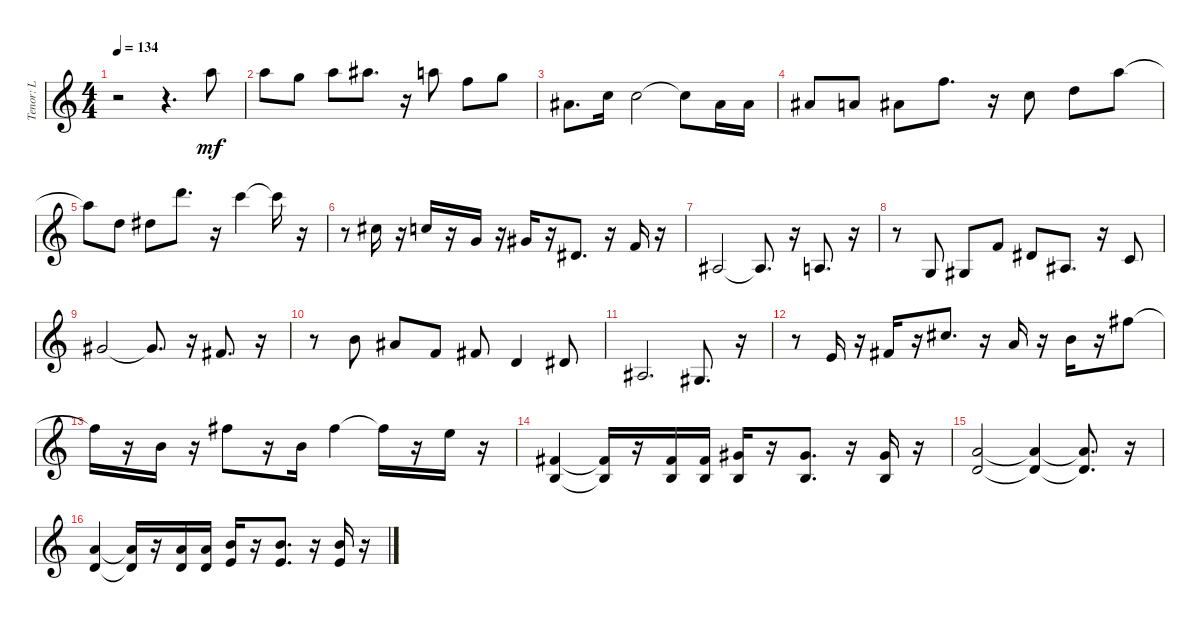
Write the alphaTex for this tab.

\track ("Tenor: L" "Tenor: L") {instrument trumpet}
\staff {score}
\tuning (E4 B3 G3 D3 A2 E2 B1) {hide}
\ts (4 4)
\tempo 134
\clef g2
\ks c
r.2{dy mf} r.4{d} 17.1.8 |
17.1.8 15.1.8 17.1.8 18.1.8{d} r.16 17.1.8 13.1.8 15.1.8 |
6.1.8{d} 8.1.16 8.1.2 8.1{t}.8 6.1.16 6.1.16 |
6.1.8 5.1.8 6.1.8 13.1.8{d} r.16 8.1.8 10.1.8 17.1.8 |
17.1{t}.8 10.1.8 11.1.8 22.1.8{d} r.16 20.1.4 20.1{t}.16 r.16 |
r.8 9.1.16 r.16 8.1.16 r.16 3.1.16 r.16 4.1.16 r.16 4.2.8{d} r.16 1.1.16 r.16 |
3.3.2 3.3{t}.8{d} r.16 2.3.8{d} r.16 |
r.8 0.3.8 1.3.8 1.1.8 4.2.8 3.3.8{d} r.16 1.2.8 |
4.1.2 4.1{t}.8{d} r.16 2.1.8{d} r.16 |
r.8 7.1.8 6.1.8 1.1.8 2.1.8 3.2.4 4.2.8 |
3.3.2{d} 1.3.8{d} r.16 |
r.8 0.1.16 r.16 2.1.16 r.16 9.1.8{d} r.16 5.1.16 r.16 7.1.16 r.16 14.1.8 |
14.1{t}.16 r.16 7.1.16 r.16 14.1.8 r.16 7.1.16 14.1.4 14.1{t}.16 r.16 12.1.16 r.16 |
(2.1 0.2).4 (2.1{t} 0.2{t}).16 r.16 (2.1 0.2).16 (2.1 0.2).16 (4.1 0.2).16 r.16 (4.1 0.2).8{d} r.16 (4.1 0.2).16 r.16 |
(5.1 3.2).2 (5.1{t} 3.2{t}).4 (5.1{t} 3.2{t}).8{d} r.16 |
(5.1 3.2).4 (5.1{t} 3.2{t}).16 r.16 (5.1 3.2).16 (5.1 3.2).16 (0.1 12.2).16 r.16 (0.1 12.2).8{d} r.16 (0.1 12.2).16 r.16
